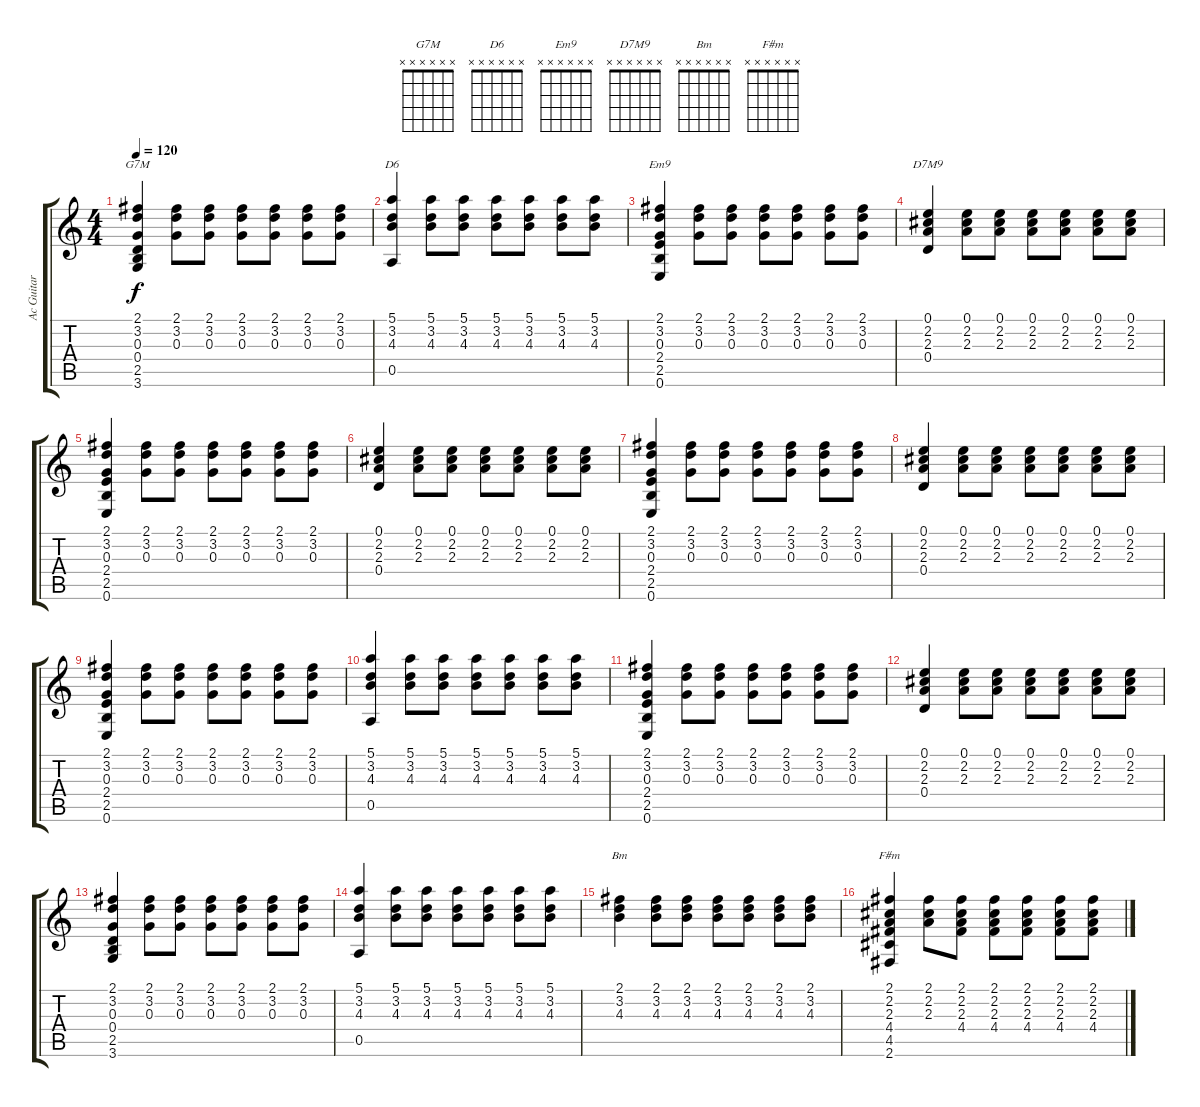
\track ("Ac Guitar" "Ac Guitar") {instrument acousticguitarsteel}
\staff {score tabs}
\tuning (E4 B3 G3 D3 A2 E2) {hide}
\chord ("G7M" x x x x x x) {firstfret 0}
\chord ("D6" x x x x x x) {firstfret 0}
\chord ("Em9" x x x x x x) {firstfret 0}
\chord ("D7M9" x x x x x x) {firstfret 0}
\chord ("Bm" x x x x x x) {firstfret 0}
\chord ("F#m" x x x x x x) {firstfret 0}
\ts (4 4)
\tempo 120
\clef g2
\ks c
(2.1 3.2 0.3 0.4 2.5 3.6).4{ch "G7M" dy f} (2.1 3.2 0.3).8 (2.1 3.2 0.3).8 (2.1 3.2 0.3).8 (2.1 3.2 0.3).8 (2.1 3.2 0.3).8 (2.1 3.2 0.3).8 |
(5.1 3.2 4.3 0.5).4{ch "D6"} (5.1 3.2 4.3).8 (5.1 3.2 4.3).8 (5.1 3.2 4.3).8 (5.1 3.2 4.3).8 (5.1 3.2 4.3).8 (5.1 3.2 4.3).8 |
(2.1 3.2 0.3 2.4 2.5 0.6).4{ch "Em9"} (2.1 3.2 0.3).8 (2.1 3.2 0.3).8 (2.1 3.2 0.3).8 (2.1 3.2 0.3).8 (2.1 3.2 0.3).8 (2.1 3.2 0.3).8 |
(0.1 2.2 2.3 0.4).4{ch "D7M9"} (0.1 2.2 2.3).8 (0.1 2.2 2.3).8 (0.1 2.2 2.3).8 (0.1 2.2 2.3).8 (0.1 2.2 2.3).8 (0.1 2.2 2.3).8 |
(2.1 3.2 0.3 2.4 2.5 0.6).4 (2.1 3.2 0.3).8 (2.1 3.2 0.3).8 (2.1 3.2 0.3).8 (2.1 3.2 0.3).8 (2.1 3.2 0.3).8 (2.1 3.2 0.3).8 |
(0.1 2.2 2.3 0.4).4 (0.1 2.2 2.3).8 (0.1 2.2 2.3).8 (0.1 2.2 2.3).8 (0.1 2.2 2.3).8 (0.1 2.2 2.3).8 (0.1 2.2 2.3).8 |
(2.1 3.2 0.3 2.4 2.5 0.6).4 (2.1 3.2 0.3).8 (2.1 3.2 0.3).8 (2.1 3.2 0.3).8 (2.1 3.2 0.3).8 (2.1 3.2 0.3).8 (2.1 3.2 0.3).8 |
(0.1 2.2 2.3 0.4).4 (0.1 2.2 2.3).8 (0.1 2.2 2.3).8 (0.1 2.2 2.3).8 (0.1 2.2 2.3).8 (0.1 2.2 2.3).8 (0.1 2.2 2.3).8 |
(2.1 3.2 0.3 2.4 2.5 0.6).4 (2.1 3.2 0.3).8 (2.1 3.2 0.3).8 (2.1 3.2 0.3).8 (2.1 3.2 0.3).8 (2.1 3.2 0.3).8 (2.1 3.2 0.3).8 |
(5.1 3.2 4.3 0.5).4 (5.1 3.2 4.3).8 (5.1 3.2 4.3).8 (5.1 3.2 4.3).8 (5.1 3.2 4.3).8 (5.1 3.2 4.3).8 (5.1 3.2 4.3).8 |
(2.1 3.2 0.3 2.4 2.5 0.6).4 (2.1 3.2 0.3).8 (2.1 3.2 0.3).8 (2.1 3.2 0.3).8 (2.1 3.2 0.3).8 (2.1 3.2 0.3).8 (2.1 3.2 0.3).8 |
(0.1 2.2 2.3 0.4).4 (0.1 2.2 2.3).8 (0.1 2.2 2.3).8 (0.1 2.2 2.3).8 (0.1 2.2 2.3).8 (0.1 2.2 2.3).8 (0.1 2.2 2.3).8 |
(2.1 3.2 0.3 0.4 2.5 3.6).4 (2.1 3.2 0.3).8 (2.1 3.2 0.3).8 (2.1 3.2 0.3).8 (2.1 3.2 0.3).8 (2.1 3.2 0.3).8 (2.1 3.2 0.3).8 |
(5.1 3.2 4.3 0.5).4 (5.1 3.2 4.3).8 (5.1 3.2 4.3).8 (5.1 3.2 4.3).8 (5.1 3.2 4.3).8 (5.1 3.2 4.3).8 (5.1 3.2 4.3).8 |
(2.1 3.2 4.3).4{ch "Bm"} (2.1 3.2 4.3).8 (2.1 3.2 4.3).8 (2.1 3.2 4.3).8 (2.1 3.2 4.3).8 (2.1 3.2 4.3).8 (2.1 3.2 4.3).8 |
(2.1 2.2 2.3 4.4 4.5 2.6).4{ch "F#m"} (2.1 2.2 2.3).8 (2.1 2.2 2.3 4.4).8 (2.1 2.2 2.3 4.4).8 (2.1 2.2 2.3 4.4).8 (2.1 2.2 2.3 4.4).8 (2.1 2.2 2.3 4.4).8
